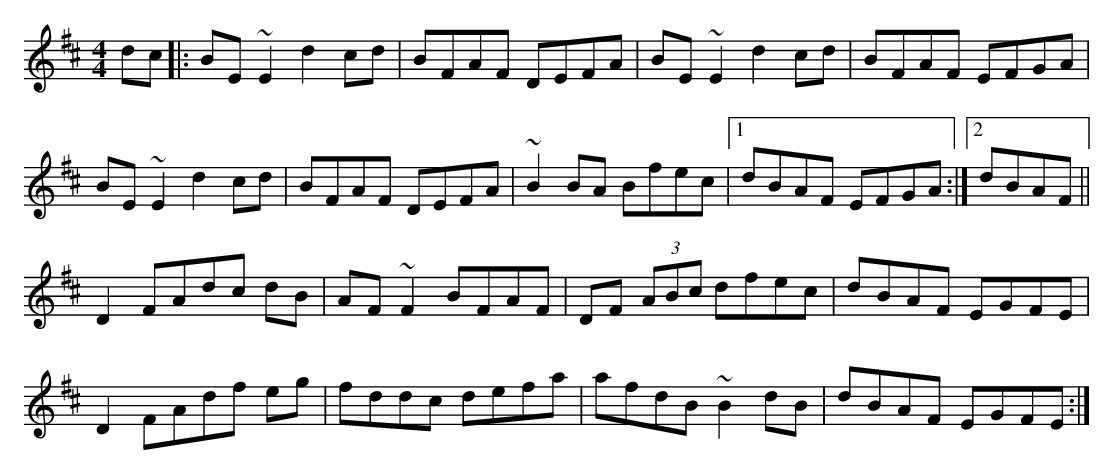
X:1
M:4/4
K:Edor
dc|:BE ~E2 d2 cd|BFAF DEFA|BE ~E2 d2 cd|BFAF EFGA|
BE ~E2 d2 cd|BFAF DEFA|~B2 BA Bfec|1 dBAF EFGA:|2 dBAF||
D2 FAdc dB|AF ~F2 BFAF|DF (3ABc dfec|dBAF EGFE|
D2 FAdf eg|fddc defa|afdB ~B2 dB|dBAF EGFE:|
